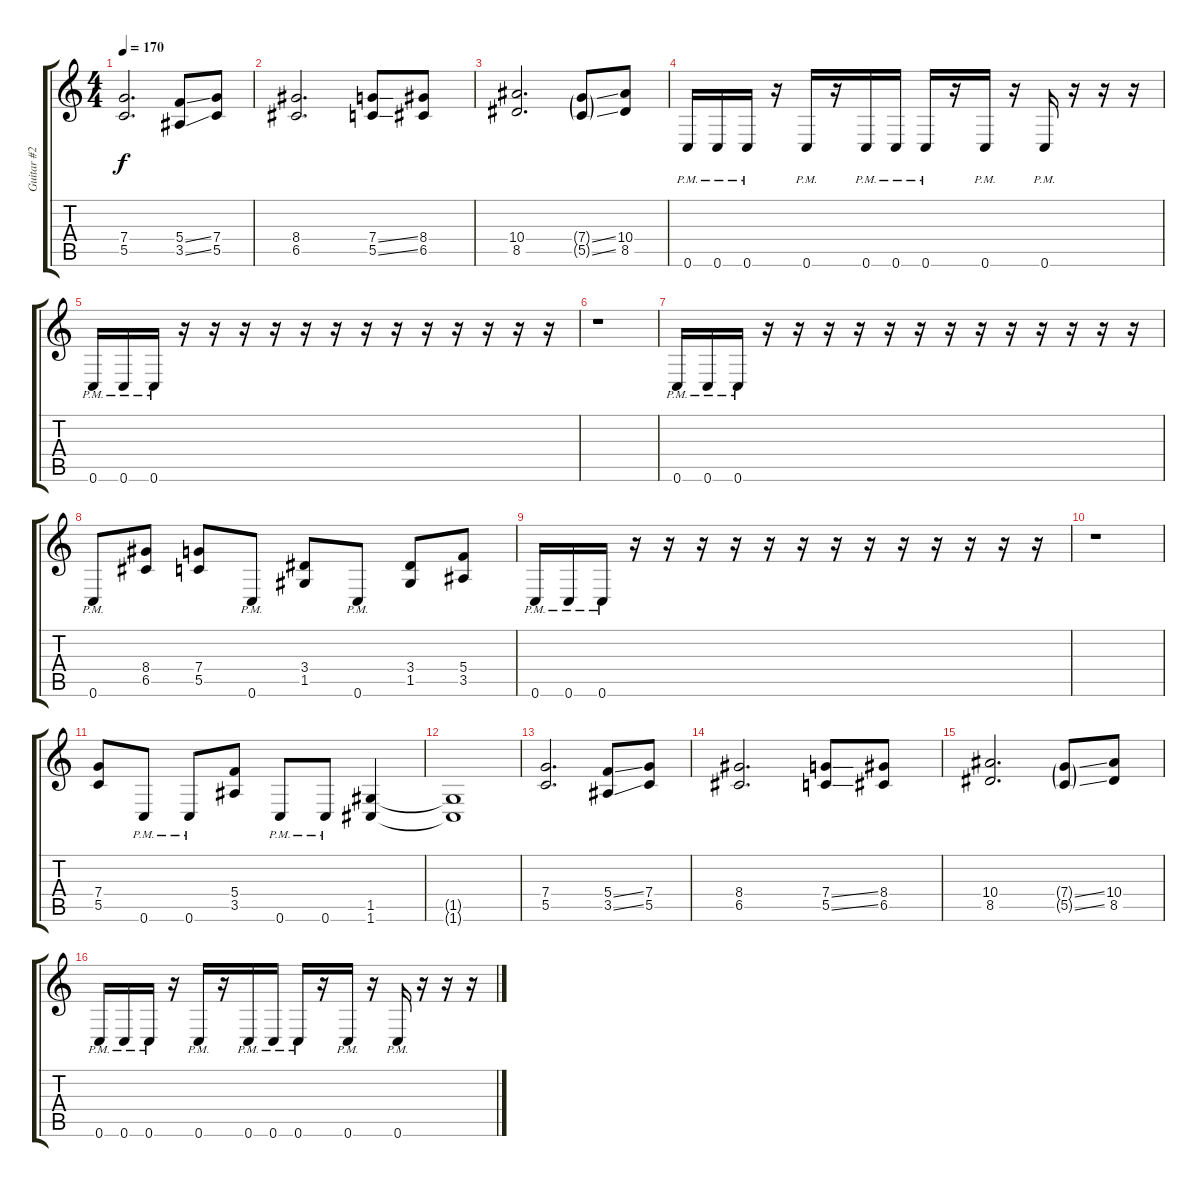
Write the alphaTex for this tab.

\track ("Guitar #2 [Earl Pitts]" "Guitar #2 ") {instrument distortionguitar}
\staff {score tabs}
\tuning (D4 A3 F3 C3 G2 C2) {hide}
\ts (4 4)
\tempo 170
\clef g2
\ks c
(7.4 5.5).2{d dy f} (5.4{ss} 3.5{ss}).8 (7.4 5.5).8 |
(8.4 6.5).2{d} (7.4{ss} 5.5{ss}).8 (8.4 6.5).8 |
(10.4 8.5).2{d} (7.4{ss g} 5.5{ss g}).8 (10.4 8.5).8 |
0.6{pm}.16 0.6{pm}.16 0.6{pm}.16 r.16 0.6{pm}.16 r.16 0.6{pm}.16 0.6{pm}.16 0.6{pm}.16 r.16 0.6{pm}.16 r.16 0.6{pm}.16 r.16 r.16 r.16 |
0.6{pm}.16 0.6{pm}.16 0.6{pm}.16 r.16 r.16 r.16 r.16 r.16 r.16 r.16 r.16 r.16 r.16 r.16 r.16 r.16 |
r.1 |
0.6{pm}.16 0.6{pm}.16 0.6{pm}.16 r.16 r.16 r.16 r.16 r.16 r.16 r.16 r.16 r.16 r.16 r.16 r.16 r.16 |
0.6{pm}.8 (8.4 6.5).8 (7.4 5.5).8 0.6{pm}.8 (3.4 1.5).8 0.6{pm}.8 (3.4 1.5).8 (5.4 3.5).8 |
0.6{pm}.16 0.6{pm}.16 0.6{pm}.16 r.16 r.16 r.16 r.16 r.16 r.16 r.16 r.16 r.16 r.16 r.16 r.16 r.16 |
r.1 |
(7.4 5.5).8 0.6{pm}.8 0.6{pm}.8 (5.4 3.5).8 0.6{pm}.8 0.6{pm}.8 (1.5 1.6).4 |
(1.5{t} 1.6{t}).1 |
(7.4 5.5).2{d} (5.4{ss} 3.5{ss}).8 (7.4 5.5).8 |
(8.4 6.5).2{d} (7.4{ss} 5.5{ss}).8 (8.4 6.5).8 |
(10.4 8.5).2{d} (7.4{ss g} 5.5{ss g}).8 (10.4 8.5).8 |
0.6{pm}.16 0.6{pm}.16 0.6{pm}.16 r.16 0.6{pm}.16 r.16 0.6{pm}.16 0.6{pm}.16 0.6{pm}.16 r.16 0.6{pm}.16 r.16 0.6{pm}.16 r.16 r.16 r.16
